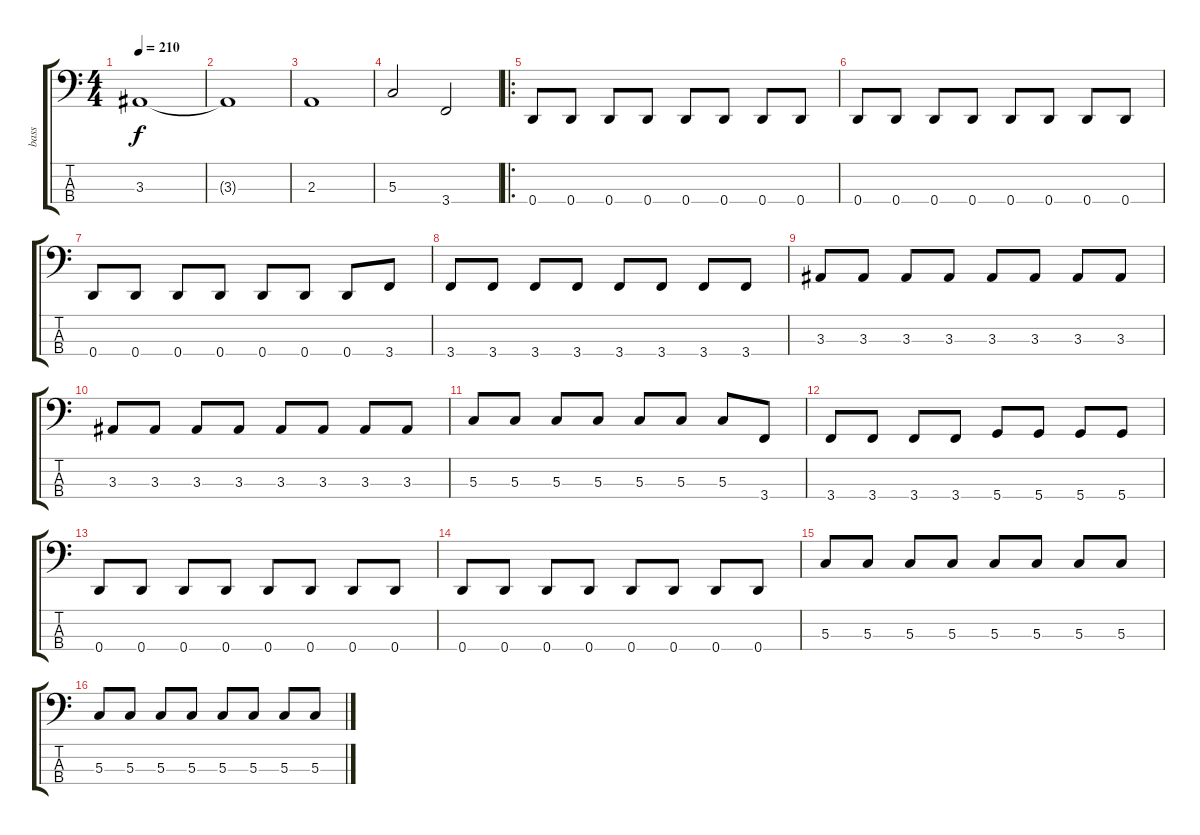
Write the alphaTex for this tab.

\track ("bass" "bass") {instrument electricbasspick}
\staff {score tabs}
\tuning (F2 C2 G1 D1) {hide}
\ts (4 4)
\tempo 210
\clef f4
\ks c
3.3.1{dy f} |
3.3{t}.1 |
2.3.1 |
5.3.2 3.4.2 |
\ro
0.4.8 0.4.8 0.4.8 0.4.8 0.4.8 0.4.8 0.4.8 0.4.8 |
0.4.8 0.4.8 0.4.8 0.4.8 0.4.8 0.4.8 0.4.8 0.4.8 |
0.4.8 0.4.8 0.4.8 0.4.8 0.4.8 0.4.8 0.4.8 3.4.8 |
3.4.8 3.4.8 3.4.8 3.4.8 3.4.8 3.4.8 3.4.8 3.4.8 |
3.3.8 3.3.8 3.3.8 3.3.8 3.3.8 3.3.8 3.3.8 3.3.8 |
3.3.8 3.3.8 3.3.8 3.3.8 3.3.8 3.3.8 3.3.8 3.3.8 |
5.3.8 5.3.8 5.3.8 5.3.8 5.3.8 5.3.8 5.3.8 3.4.8 |
3.4.8 3.4.8 3.4.8 3.4.8 5.4.8 5.4.8 5.4.8 5.4.8 |
0.4.8 0.4.8 0.4.8 0.4.8 0.4.8 0.4.8 0.4.8 0.4.8 |
0.4.8 0.4.8 0.4.8 0.4.8 0.4.8 0.4.8 0.4.8 0.4.8 |
5.3.8 5.3.8 5.3.8 5.3.8 5.3.8 5.3.8 5.3.8 5.3.8 |
5.3.8 5.3.8 5.3.8 5.3.8 5.3.8 5.3.8 5.3.8 5.3.8
